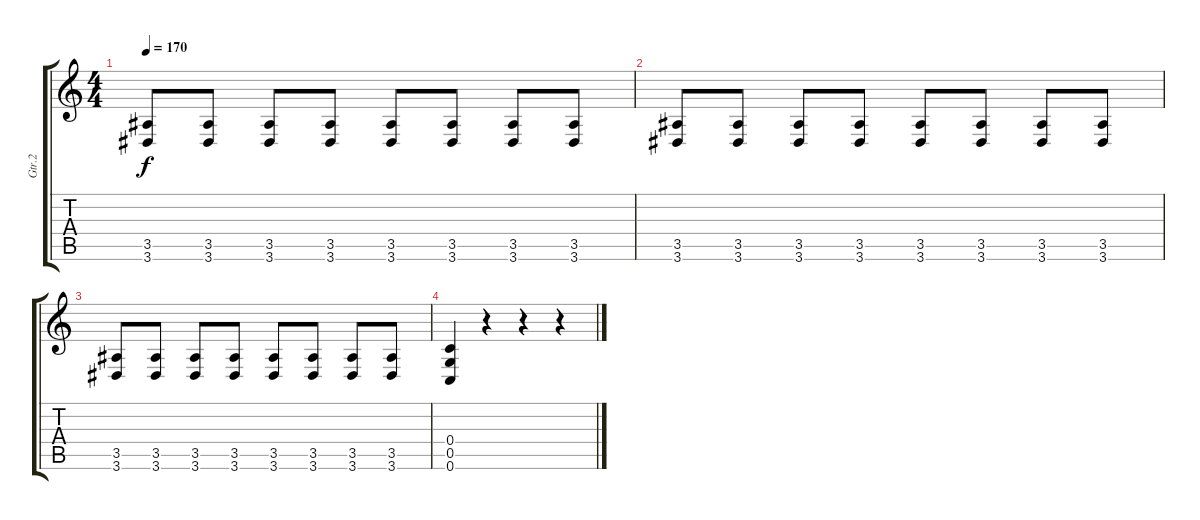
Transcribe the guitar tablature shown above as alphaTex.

\track ("Gtr.2" "Gtr.2") {instrument distortionguitar}
\staff {score tabs}
\tuning (D4 A3 F3 C3 G2 C2) {hide}
\ts (4 4)
\tempo 170
\clef g2
\ks c
(3.5 3.6).8{dy f} (3.5 3.6).8 (3.5 3.6).8 (3.5 3.6).8 (3.5 3.6).8 (3.5 3.6).8 (3.5 3.6).8 (3.5 3.6).8 |
(3.5 3.6).8 (3.5 3.6).8 (3.5 3.6).8 (3.5 3.6).8 (3.5 3.6).8 (3.5 3.6).8 (3.5 3.6).8 (3.5 3.6).8 |
(3.5 3.6).8 (3.5 3.6).8 (3.5 3.6).8 (3.5 3.6).8 (3.5 3.6).8 (3.5 3.6).8 (3.5 3.6).8 (3.5 3.6).8 |
(0.4 0.5 0.6).4 r.4 r.4 r.4
